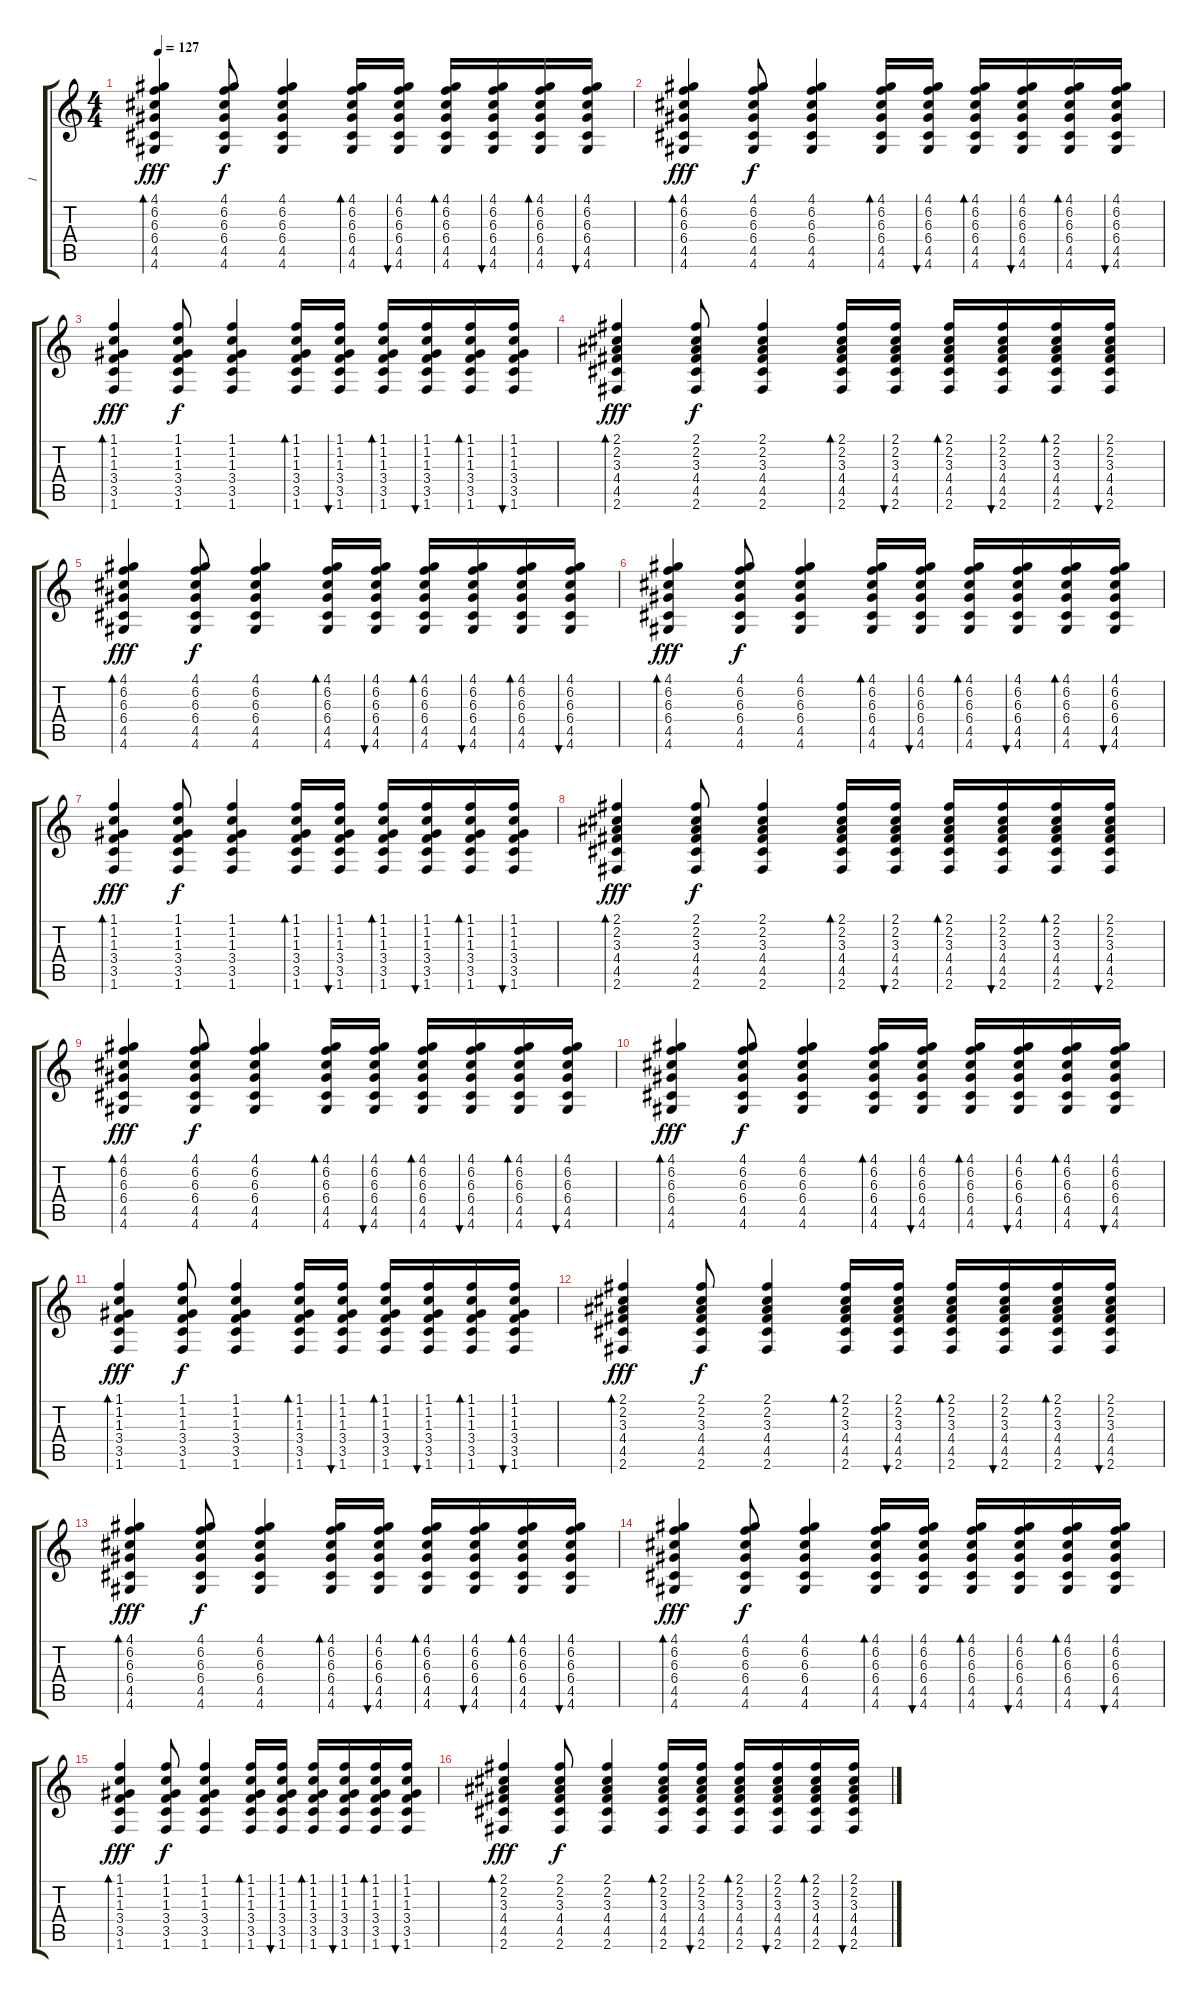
\track ("1" "1") {instrument acousticguitarsteel}
\staff {score tabs}
\tuning (E4 B3 G3 D3 A2 E2) {hide}
\ts (4 4)
\tempo 127
\clef g2
\ks c
(4.1 6.2 6.3 6.4 4.5 4.6).4{bd 30 dy fff} (4.1 6.2 6.3 6.4 4.5 4.6).8{dy f} (4.1 6.2 6.3 6.4 4.5 4.6).4 (4.1 6.2 6.3 6.4 4.5 4.6).16{bd 30} (4.1 6.2 6.3 6.4 4.5 4.6).16{bu 30} (4.1 6.2 6.3 6.4 4.5 4.6).16{bd 30} (4.1 6.2 6.3 6.4 4.5 4.6).16{bu 30} (4.1 6.2 6.3 6.4 4.5 4.6).16{bd 30} (4.1 6.2 6.3 6.4 4.5 4.6).16{bu 30} |
(4.1 6.2 6.3 6.4 4.5 4.6).4{bd 30 dy fff} (4.1 6.2 6.3 6.4 4.5 4.6).8{dy f} (4.1 6.2 6.3 6.4 4.5 4.6).4 (4.1 6.2 6.3 6.4 4.5 4.6).16{bd 30} (4.1 6.2 6.3 6.4 4.5 4.6).16{bu 30} (4.1 6.2 6.3 6.4 4.5 4.6).16{bd 30} (4.1 6.2 6.3 6.4 4.5 4.6).16{bu 30} (4.1 6.2 6.3 6.4 4.5 4.6).16{bd 30} (4.1 6.2 6.3 6.4 4.5 4.6).16{bu 30} |
(1.1 1.2 1.3 3.4 3.5 1.6).4{bd 30 dy fff} (1.1 1.2 1.3 3.4 3.5 1.6).8{dy f} (1.1 1.2 1.3 3.4 3.5 1.6).4 (1.1 1.2 1.3 3.4 3.5 1.6).16{bd 30} (1.1 1.2 1.3 3.4 3.5 1.6).16{bu 30} (1.1 1.2 1.3 3.4 3.5 1.6).16{bd 30} (1.1 1.2 1.3 3.4 3.5 1.6).16{bu 30} (1.1 1.2 1.3 3.4 3.5 1.6).16{bd 30} (1.1 1.2 1.3 3.4 3.5 1.6).16{bu 30} |
(2.1 2.2 3.3 4.4 4.5 2.6).4{bd 30 dy fff} (2.1 2.2 3.3 4.4 4.5 2.6).8{dy f} (2.1 2.2 3.3 4.4 4.5 2.6).4 (2.1 2.2 3.3 4.4 4.5 2.6).16{bd 30} (2.1 2.2 3.3 4.4 4.5 2.6).16{bu 30} (2.1 2.2 3.3 4.4 4.5 2.6).16{bd 30} (2.1 2.2 3.3 4.4 4.5 2.6).16{bu 30} (2.1 2.2 3.3 4.4 4.5 2.6).16{bd 30} (2.1 2.2 3.3 4.4 4.5 2.6).16{bu 30} |
(4.1 6.2 6.3 6.4 4.5 4.6).4{bd 30 dy fff} (4.1 6.2 6.3 6.4 4.5 4.6).8{dy f} (4.1 6.2 6.3 6.4 4.5 4.6).4 (4.1 6.2 6.3 6.4 4.5 4.6).16{bd 30} (4.1 6.2 6.3 6.4 4.5 4.6).16{bu 30} (4.1 6.2 6.3 6.4 4.5 4.6).16{bd 30} (4.1 6.2 6.3 6.4 4.5 4.6).16{bu 30} (4.1 6.2 6.3 6.4 4.5 4.6).16{bd 30} (4.1 6.2 6.3 6.4 4.5 4.6).16{bu 30} |
(4.1 6.2 6.3 6.4 4.5 4.6).4{bd 30 dy fff} (4.1 6.2 6.3 6.4 4.5 4.6).8{dy f} (4.1 6.2 6.3 6.4 4.5 4.6).4 (4.1 6.2 6.3 6.4 4.5 4.6).16{bd 30} (4.1 6.2 6.3 6.4 4.5 4.6).16{bu 30} (4.1 6.2 6.3 6.4 4.5 4.6).16{bd 30} (4.1 6.2 6.3 6.4 4.5 4.6).16{bu 30} (4.1 6.2 6.3 6.4 4.5 4.6).16{bd 30} (4.1 6.2 6.3 6.4 4.5 4.6).16{bu 30} |
(1.1 1.2 1.3 3.4 3.5 1.6).4{bd 30 dy fff} (1.1 1.2 1.3 3.4 3.5 1.6).8{dy f} (1.1 1.2 1.3 3.4 3.5 1.6).4 (1.1 1.2 1.3 3.4 3.5 1.6).16{bd 30} (1.1 1.2 1.3 3.4 3.5 1.6).16{bu 30} (1.1 1.2 1.3 3.4 3.5 1.6).16{bd 30} (1.1 1.2 1.3 3.4 3.5 1.6).16{bu 30} (1.1 1.2 1.3 3.4 3.5 1.6).16{bd 30} (1.1 1.2 1.3 3.4 3.5 1.6).16{bu 30} |
(2.1 2.2 3.3 4.4 4.5 2.6).4{bd 30 dy fff} (2.1 2.2 3.3 4.4 4.5 2.6).8{dy f} (2.1 2.2 3.3 4.4 4.5 2.6).4 (2.1 2.2 3.3 4.4 4.5 2.6).16{bd 30} (2.1 2.2 3.3 4.4 4.5 2.6).16{bu 30} (2.1 2.2 3.3 4.4 4.5 2.6).16{bd 30} (2.1 2.2 3.3 4.4 4.5 2.6).16{bu 30} (2.1 2.2 3.3 4.4 4.5 2.6).16{bd 30} (2.1 2.2 3.3 4.4 4.5 2.6).16{bu 30} |
(4.1 6.2 6.3 6.4 4.5 4.6).4{bd 30 dy fff} (4.1 6.2 6.3 6.4 4.5 4.6).8{dy f} (4.1 6.2 6.3 6.4 4.5 4.6).4 (4.1 6.2 6.3 6.4 4.5 4.6).16{bd 30} (4.1 6.2 6.3 6.4 4.5 4.6).16{bu 30} (4.1 6.2 6.3 6.4 4.5 4.6).16{bd 30} (4.1 6.2 6.3 6.4 4.5 4.6).16{bu 30} (4.1 6.2 6.3 6.4 4.5 4.6).16{bd 30} (4.1 6.2 6.3 6.4 4.5 4.6).16{bu 30} |
(4.1 6.2 6.3 6.4 4.5 4.6).4{bd 30 dy fff} (4.1 6.2 6.3 6.4 4.5 4.6).8{dy f} (4.1 6.2 6.3 6.4 4.5 4.6).4 (4.1 6.2 6.3 6.4 4.5 4.6).16{bd 30} (4.1 6.2 6.3 6.4 4.5 4.6).16{bu 30} (4.1 6.2 6.3 6.4 4.5 4.6).16{bd 30} (4.1 6.2 6.3 6.4 4.5 4.6).16{bu 30} (4.1 6.2 6.3 6.4 4.5 4.6).16{bd 30} (4.1 6.2 6.3 6.4 4.5 4.6).16{bu 30} |
(1.1 1.2 1.3 3.4 3.5 1.6).4{bd 30 dy fff} (1.1 1.2 1.3 3.4 3.5 1.6).8{dy f} (1.1 1.2 1.3 3.4 3.5 1.6).4 (1.1 1.2 1.3 3.4 3.5 1.6).16{bd 30} (1.1 1.2 1.3 3.4 3.5 1.6).16{bu 30} (1.1 1.2 1.3 3.4 3.5 1.6).16{bd 30} (1.1 1.2 1.3 3.4 3.5 1.6).16{bu 30} (1.1 1.2 1.3 3.4 3.5 1.6).16{bd 30} (1.1 1.2 1.3 3.4 3.5 1.6).16{bu 30} |
(2.1 2.2 3.3 4.4 4.5 2.6).4{bd 30 dy fff} (2.1 2.2 3.3 4.4 4.5 2.6).8{dy f} (2.1 2.2 3.3 4.4 4.5 2.6).4 (2.1 2.2 3.3 4.4 4.5 2.6).16{bd 30} (2.1 2.2 3.3 4.4 4.5 2.6).16{bu 30} (2.1 2.2 3.3 4.4 4.5 2.6).16{bd 30} (2.1 2.2 3.3 4.4 4.5 2.6).16{bu 30} (2.1 2.2 3.3 4.4 4.5 2.6).16{bd 30} (2.1 2.2 3.3 4.4 4.5 2.6).16{bu 30} |
(4.1 6.2 6.3 6.4 4.5 4.6).4{bd 30 dy fff} (4.1 6.2 6.3 6.4 4.5 4.6).8{dy f} (4.1 6.2 6.3 6.4 4.5 4.6).4 (4.1 6.2 6.3 6.4 4.5 4.6).16{bd 30} (4.1 6.2 6.3 6.4 4.5 4.6).16{bu 30} (4.1 6.2 6.3 6.4 4.5 4.6).16{bd 30} (4.1 6.2 6.3 6.4 4.5 4.6).16{bu 30} (4.1 6.2 6.3 6.4 4.5 4.6).16{bd 30} (4.1 6.2 6.3 6.4 4.5 4.6).16{bu 30} |
(4.1 6.2 6.3 6.4 4.5 4.6).4{bd 30 dy fff} (4.1 6.2 6.3 6.4 4.5 4.6).8{dy f} (4.1 6.2 6.3 6.4 4.5 4.6).4 (4.1 6.2 6.3 6.4 4.5 4.6).16{bd 30} (4.1 6.2 6.3 6.4 4.5 4.6).16{bu 30} (4.1 6.2 6.3 6.4 4.5 4.6).16{bd 30} (4.1 6.2 6.3 6.4 4.5 4.6).16{bu 30} (4.1 6.2 6.3 6.4 4.5 4.6).16{bd 30} (4.1 6.2 6.3 6.4 4.5 4.6).16{bu 30} |
(1.1 1.2 1.3 3.4 3.5 1.6).4{bd 30 dy fff} (1.1 1.2 1.3 3.4 3.5 1.6).8{dy f} (1.1 1.2 1.3 3.4 3.5 1.6).4 (1.1 1.2 1.3 3.4 3.5 1.6).16{bd 30} (1.1 1.2 1.3 3.4 3.5 1.6).16{bu 30} (1.1 1.2 1.3 3.4 3.5 1.6).16{bd 30} (1.1 1.2 1.3 3.4 3.5 1.6).16{bu 30} (1.1 1.2 1.3 3.4 3.5 1.6).16{bd 30} (1.1 1.2 1.3 3.4 3.5 1.6).16{bu 30} |
(2.1 2.2 3.3 4.4 4.5 2.6).4{bd 30 dy fff} (2.1 2.2 3.3 4.4 4.5 2.6).8{dy f} (2.1 2.2 3.3 4.4 4.5 2.6).4 (2.1 2.2 3.3 4.4 4.5 2.6).16{bd 30} (2.1 2.2 3.3 4.4 4.5 2.6).16{bu 30} (2.1 2.2 3.3 4.4 4.5 2.6).16{bd 30} (2.1 2.2 3.3 4.4 4.5 2.6).16{bu 30} (2.1 2.2 3.3 4.4 4.5 2.6).16{bd 30} (2.1 2.2 3.3 4.4 4.5 2.6).16{bu 30}
